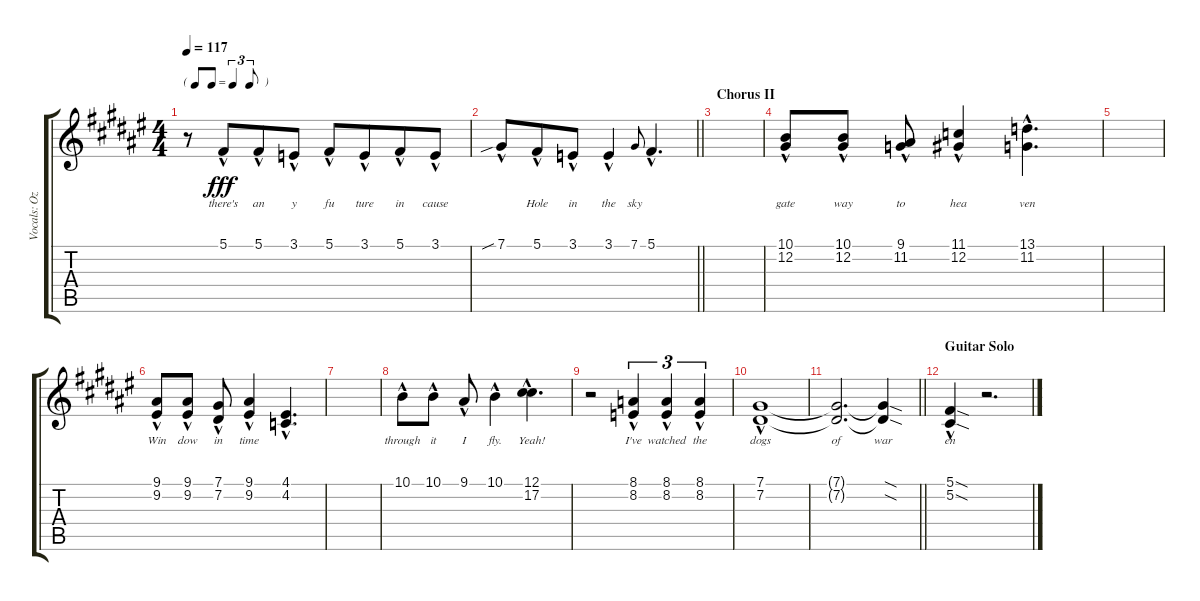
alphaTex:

\track ("Vocals: Ozzy" "Vocals: Oz") {instrument lead2sawtooth}
\staff {score tabs}
\tuning (Db4 Ab3 E3 B2 Gb2 Db2) {hide}
\ts (4 4)
\tf triplet8th
\tempo 117
\clef g2
\ks f#
r.8{dy fff} 5.1{hac}.8{lyrics (0 "there's") lyrics (1 "") lyrics (2 "") lyrics (3 "") lyrics (4 "") beam merge} 5.1{hac}.8{lyrics (0 "an") lyrics (1 "") lyrics (2 "") lyrics (3 "") lyrics (4 "")} 3.1{hac}.8{lyrics (0 "y") lyrics (1 "") lyrics (2 "") lyrics (3 "") lyrics (4 "")} 5.1{hac}.8{lyrics (0 "fu") lyrics (1 "") lyrics (2 "") lyrics (3 "") lyrics (4 "")} 3.1{hac}.8{lyrics (0 "ture") lyrics (1 "") lyrics (2 "") lyrics (3 "") lyrics (4 "") beam merge} 5.1{hac}.8{lyrics (0 "in") lyrics (1 "") lyrics (2 "") lyrics (3 "") lyrics (4 "")} 3.1{hac}.8{lyrics (0 "cause") lyrics (1 "") lyrics (2 "") lyrics (3 "") lyrics (4 "")} |
\barLineRight lightlight
7.1{sib hac}.8{lyrics (0 "") lyrics (1 "") lyrics (2 "") lyrics (3 "") lyrics (4 "")} 5.1{hac}.8{lyrics (0 "Hole") lyrics (1 "") lyrics (2 "") lyrics (3 "") lyrics (4 "") beam merge} 3.1{hac}.8{lyrics (0 "in") lyrics (1 "") lyrics (2 "") lyrics (3 "") lyrics (4 "")} 3.1{hac}.4{lyrics (0 "the") lyrics (1 "") lyrics (2 "") lyrics (3 "") lyrics (4 "")} 7.1.8{lyrics (0 "sky") lyrics (1 "") lyrics (2 "") lyrics (3 "") lyrics (4 "") gr onbeat} 5.1{hac}.4{d lyrics (0 "") lyrics (1 "") lyrics (2 "") lyrics (3 "") lyrics (4 "")} |
\section ("" "Chorus II")
|
(10.1{hac} 12.2{hac}).8{lyrics (0 "gate") lyrics (1 "") lyrics (2 "") lyrics (3 "") lyrics (4 "")} (10.1{hac} 12.2{hac}).8{lyrics (0 "way") lyrics (1 "") lyrics (2 "") lyrics (3 "") lyrics (4 "")} (9.1{hac} 11.2{hac}).8{lyrics (0 "to") lyrics (1 "") lyrics (2 "") lyrics (3 "") lyrics (4 "")} (11.1{hac} 12.2{hac}).4{lyrics (0 "hea") lyrics (1 "") lyrics (2 "") lyrics (3 "") lyrics (4 "")} (13.1{hac} 11.2{hac}).4{d lyrics (0 "ven") lyrics (1 "") lyrics (2 "") lyrics (3 "") lyrics (4 "")} |
|
(9.1{hac} 9.2{hac}).8{lyrics (0 "Win") lyrics (1 "") lyrics (2 "") lyrics (3 "") lyrics (4 "")} (9.1{hac} 9.2{hac}).8{lyrics (0 "dow") lyrics (1 "") lyrics (2 "") lyrics (3 "") lyrics (4 "")} (7.1{hac} 7.2{hac}).8{lyrics (0 "in") lyrics (1 "") lyrics (2 "") lyrics (3 "") lyrics (4 "")} (9.1{hac} 9.2{hac}).4{lyrics (0 "time") lyrics (1 "") lyrics (2 "") lyrics (3 "") lyrics (4 "")} (4.1{hac} 4.2{hac}).4{d lyrics (0 "") lyrics (1 "") lyrics (2 "") lyrics (3 "") lyrics (4 "")} |
|
10.1{hac}.8{lyrics (0 "through") lyrics (1 "") lyrics (2 "") lyrics (3 "") lyrics (4 "")} 10.1{hac}.8{lyrics (0 "it") lyrics (1 "") lyrics (2 "") lyrics (3 "") lyrics (4 "")} 9.1{hac}.8{lyrics (0 "I") lyrics (1 "") lyrics (2 "") lyrics (3 "") lyrics (4 "")} 10.1{hac}.4{lyrics (0 "fly.") lyrics (1 "") lyrics (2 "") lyrics (3 "") lyrics (4 "")} (12.1{hac} 17.2{hac}).4{d lyrics (0 "Yeah!") lyrics (1 "") lyrics (2 "") lyrics (3 "") lyrics (4 "")} |
r.2 (8.1{hac} 8.2{hac}).4{tu (3 2) lyrics (0 "I've") lyrics (1 "") lyrics (2 "") lyrics (3 "") lyrics (4 "")} (8.1{hac} 8.2{hac}).4{tu (3 2) lyrics (0 "watched") lyrics (1 "") lyrics (2 "") lyrics (3 "") lyrics (4 "")} (8.1{hac} 8.2{hac}).4{tu (3 2) lyrics (0 "the") lyrics (1 "") lyrics (2 "") lyrics (3 "") lyrics (4 "")} |
(7.1{hac} 7.2{hac}).1{lyrics (0 "dogs") lyrics (1 "") lyrics (2 "") lyrics (3 "") lyrics (4 "")} |
\barLineRight lightlight
(7.1{t} 7.2{t}).2{d lyrics (0 "of") lyrics (1 "") lyrics (2 "") lyrics (3 "") lyrics (4 "")} (7.1{sod t} 7.2{sod t}).4{lyrics (0 "war") lyrics (1 "") lyrics (2 "") lyrics (3 "") lyrics (4 "")} |
\section ("" "Guitar Solo")
(5.1{sod hac} 5.2{sod hac}).4{lyrics (0 "en") lyrics (1 "") lyrics (2 "") lyrics (3 "") lyrics (4 "")} r.2{d}
